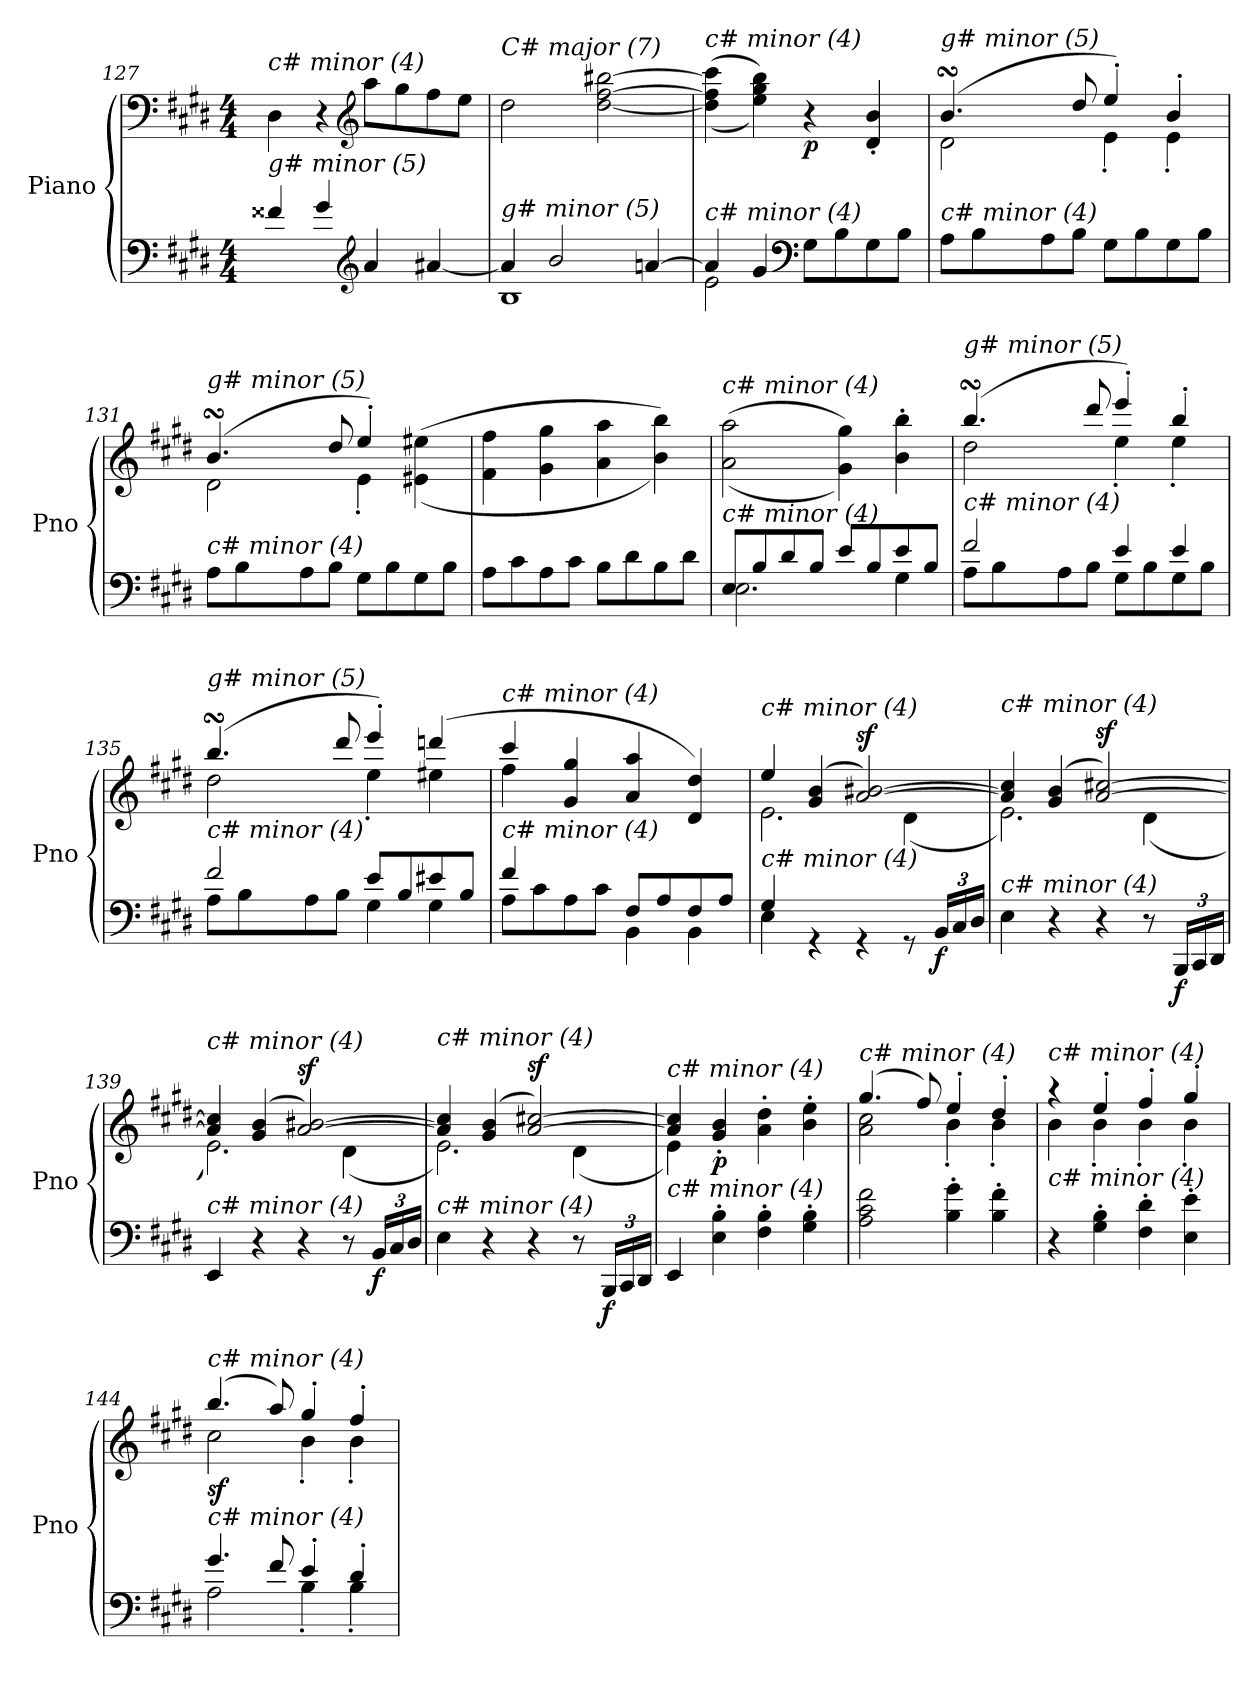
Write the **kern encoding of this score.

**kern	**kern	**dynam
*part1	*part1	*part1
*staff2	*staff1	*staff1/2
*I"Piano	*	*
*I'Pno	*	*
*clefF4	*clefF4	*
*k[f#c#g#d#]	*k[f#c#g#d#]	*
*M4/4	*M4/4	*
=127	=127	=127
!	!LO:TX:i:t=c# minor (4)	!
!LO:TX:i:t=g# minor (5)	!	!
4f##X/	4D#\	.
4g#/	4r	.
*clefG2	*clefG2	*
4a/	8aa\L	.
.	8gg#\	.
[4a#X/	8ff#\	.
.	8ee\J	.
=128	=128	=128
*^	*	*
!	!	!LO:TX:i:t=C# major (7)	!
!LO:TX:i:t=g# minor (5)	!	!	!
4a#/]	1B	2dd#\	.
2b/	.	.	.
.	.	[2dd#\ [2ff#\ [2bb#Xi\	.
[4an/	.	.	.
!!LO:LB:g=z
=129	=129	=129	=129
*	*	*^	*
!	!	!LO:TX:i:t=c# minor (4)	!	!
!LO:TX:i:t=c# minor (4)	!	!	!	!
4a/]	2e\	((4dd#\] 4ff#\] 4ccc\]	2ryy	.
4g#/	.	4ee\ 4gg#\ 4bb\))	.	.
*clefF4	*	*	*	*
!	!	!	!	!LO:DY:b
8G#\L	2ryy	4r	2ryy	p
8B\	.	.	.	.
8G#\	.	4d#/' 4b/'	.	.
8B\J	.	.	.	.
=130	=130	=130	=130	=130
*	*	*	*^	*
!	!	!LO:TX:i:t=g# minor (5)	!	!	!
!LO:TX:i:t=c# minor (4)	!	!	!	!	!
8ryy	8A\L	(4.bsSSS/	2d#\	8ryy	.
*	*	*	*	*Xtuplet	*
4ryy	8B\	.	.	24cc#!yy	.
.	.	.	.	24b!yy	.
.	.	.	.	24a#X!yy	.
.	8A\	.	.	8b!yy	.
2ryy	8B\J	8dd#/	.	2ryy	.
.	8G#\L	4ee'/)	4e'\	.	.
.	8B\	.	.	.	.
.	8G#\	4b'/	4e'\	.	.
8ryy	8B\J	.	.	8ryy	.
=131	=131	=131	=131	=131	=131
*	*^	*	*	*	*
!	!	!	!LO:TX:i:t=g# minor (5)	!	!	!
!LO:TX:i:t=c# minor (4)	!	!	!	!	!	!
2.ryy	8ryy	8A\L	(4.bsSSS/	2d#\	8ryy	.
.	4ryy	8B\	.	.	24cc#!yy	.
.	.	.	.	.	24b!yy	.
.	.	.	.	.	24a#X!yy	.
.	.	8A\	.	.	8b!yy	.
.	2ryy	8B\J	8dd#/	.	2ryy	.
.	.	8G#\L	4ee'/)	4e'\	.	.
.	.	8B\	.	.	.	.
4ryy	.	8G#\	((>4e#X\ 4ee#X\	4ryy	.	.
.	8ryy	8B\J	.	.	8ryy	.
=132	=132	=132	=132	=132	=132	=132
!	!	!	!LO:TX:i:t=c# minor (4)	!	!	!
!LO:TX:i:t=c# minor (4)	!	!	!	!	!	!
*v	*v	*v	*	*	*	*
*	*v	*v	*v	*
8A\L	4f#\ 4ff#\	.
8c#\	.	.
8A\	4g#\ 4gg#\	.
8c#\J	.	.
8B\L	4a\ 4aa\	.
8d#\	.	.
8B\	4b\ 4bb\))	.
8d#\J	.	.
=133	=133	=133
*^	*	*
!	!	!LO:TX:i:t=c# minor (4)	!
!LO:TX:i:t=c# minor (4)	!	!	!
8E/L	2.E\	((2a\ 2aa\	.
8B/	.	.	.
8d#/	.	.	.
8B/J	.	.	.
8e/L	.	4g#\ 4gg#\))	.
8B/	.	.	.
8e/	4G#\	4b\' 4bb\'	.
8B/J	.	.	.
!!LO:PB:g=z
=134	=134	=134	=134
*	*^	*^	*
*	*	*	*	*^	*
!	!	!	!LO:TX:i:t=g# minor (5)	!	!	!
!LO:TX:i:t=c# minor (4)	!	!	!	!	!	!
8ryy	2f#/	8A\L	(4.bbsSSS/	2dd#\	8ryy	.
4ryy	.	8B\	.	.	24ccc#!yy	.
.	.	.	.	.	24bb!yy	.
.	.	.	.	.	24aa#X!yy	.
.	.	8A\	.	.	8bb!yy	.
2ryy	.	8B\J	8ddd#/	.	2ryy	.
.	4e/	8G#\L	4eee'/)	4ee'\	.	.
.	.	8B\	.	.	.	.
.	4e/	8G#\	4bb'/	4ee'\	.	.
8ryy	.	8B\J	.	.	8ryy	.
=135	=135	=135	=135	=135	=135	=135
!	!	!	!LO:TX:i:t=g# minor (5)	!	!	!
!LO:TX:i:t=c# minor (4)	!	!	!	!	!	!
8ryy	2f#/	8A\L	(4.bbsSSS/	2dd#\	8ryy	.
4ryy	.	8B\	.	.	24ccc#!yy	.
.	.	.	.	.	24bb!yy	.
.	.	.	.	.	24aa#X!yy	.
.	.	8A\	.	.	8bb!yy	.
2ryy	.	8B\J	8ddd#/	.	2ryy	.
.	8e/L	4G#\	4eee'/)	4ee'\	.	.
.	8B/	.	.	.	.	.
.	8e#X/	4G#\	(4dddn/	4ee#X\	.	.
8ryy	8B/J	.	.	.	8ryy	.
=136	=136	=136	=136	=136	=136	=136
!	!	!	!LO:TX:i:t=c# minor (4)	!	!	!
!LO:TX:i:t=c# minor (4)	!	!	!	!	!	!
*	*	*	*	*v	*v	*
4ryy	4f#/	8A\L	4ccc#/	4ff#\	.
.	.	8c#\	.	.	.
2.ryy	4ryy	8A\	4g#/ 4gg#/	2.ryy	.
.	.	8c#\J	.	.	.
.	8F#/L	4BB\	4a/ 4aa/	.	.
.	8A/	.	.	.	.
.	8F#/	4BB\	4d#/ 4dd#/)	.	.
.	8A/J	.	.	.	.
*	*v	*v	*	*	*
=137	=137	=137	=137	=137
*	*	*	*^	*
!	!	!LO:TX:i:t=c# minor (4)	!	!	!
!LO:TX:i:t=c# minor (4)	!	!	!	!	!
4G#/	4E\	4ee/	2.e\	4ryy	.
4rGG	2.ryy	(>4g#/ 4b/	.	2.ryy	.
!	!	!	!	!	!LO:DY:a
4rGG	.	[2a/ [2b#Xi/)	.	.	sf
8rGG	.	.	(4d#\	.	.
*Xbrackettup	*	*	*	*	*
!	!	!	!	!	!LO:DY:b=2
24BB/LL	.	.	.	.	f
24C#/	.	.	.	.	.
24D#/JJ	.	.	.	.	.
*v	*v	*	*	*	*
*	*	*v	*v	*
=138	=138	=138	=138
!	!LO:TX:i:t=c# minor (4)	!	!
!LO:TX:i:t=c# minor (4)	!	!	!
4E\	4a/] 4cc/]	2.e\)	.
4r	(>4g#/ 4b/	.	.
!	!	!	!LO:DY:a
4r	[2a/ [2cc#X/)	.	sf
8r	.	(4d#\	.
!	!	!	!LO:DY:b=2
24BBB/LL	.	.	f
24CC#/	.	.	.
24DD#/JJ	.	.	.
!!LO:LB:g=z	!!
=139	=139	=139	=139
!	!LO:TX:i:t=c# minor (4)	!	!
!LO:TX:i:t=c# minor (4)	!	!	!
4EE/	4a/] 4cc#/]	2.e\)	.
4r	(>4g#/ 4b/	.	.
!	!	!	!LO:DY:a
4r	[2a/ [2b#Xi/)	.	sf
8r	.	(4d#\	.
!	!	!	!LO:DY:b=2
24BB/LL	.	.	f
24C#/	.	.	.
24D#/JJ	.	.	.
=140	=140	=140	=140
!	!LO:TX:i:t=c# minor (4)	!	!
!LO:TX:i:t=c# minor (4)	!	!	!
4E\	4a/] 4cc/]	2.e\)	.
4r	(>4g#/ 4b/	.	.
!	!	!	!LO:DY:a
4r	[2a/ [2cc#X/)	.	sf
8r	.	(4d#\	.
!	!	!	!LO:DY:b=2
24BBB/LL	.	.	f
24CC#/	.	.	.
24DD#/JJ	.	.	.
=141	=141	=141	=141
*^	*	*	*
!	!	!LO:TX:i:t=c# minor (4)	!	!
!LO:TX:i:t=c# minor (4)	!	!	!	!
4ryy	4EE/	4a/] 4cc#/]	4e\)	.
!	!	!	!	!LO:DY:b
2.ryy	4E\' 4B\'	4g#/' 4b/'	2.ryy	p
.	4F#\' 4B\'	4a\' 4dd#\'	.	.
.	4G#\' 4B\'	4b\' 4ee\'	.	.
=142	=142	=142	=142	=142
!	!	!LO:TX:i:t=c# minor (4)	!	!
!LO:TX:i:t=c# minor (4)	!	!	!	!
*v	*v	*	*	*
2A\ 2c#\ 2f#\	(4.gg#/	2a\ 2cc#\	.
.	8ff#/)	.	.
4B\' 4g#\'	4ee'/	4b'\	.
4B\' 4f#\'	4dd#'/	4b'\	.
=143	=143	=143	=143
!	!LO:TX:i:t=c# minor (4)	!	!
!LO:TX:i:t=c# minor (4)	!	!	!
!	!	!	!LO:DY:b
4r	4r	4b\	other-dynamics
4G#\' 4B\'	4ee'/	4b'\	.
4F#\' 4d#\'	4ff#'/	4b'\	.
4E\' 4e\'	4gg#'/	4b'\	.
=144	=144	=144	=144
*^	*	*	*
!	!	!LO:TX:i:t=c# minor (4)	!	!
!LO:TX:i:t=c# minor (4)	!	!	!	!
!	!	!	!	!LO:DY:b
4.g#/	2A\	(4.bb/	2cc#\	sf
8f#/	.	8aa/)	.	.
4e'/	4B'\	4gg#'/	4b'\	.
4d#'/	4B'\	4ff#'/	4b'\	.
*v	*v	*	*	*
*	*v	*v	*
=	=	=
*-	*-	*-
